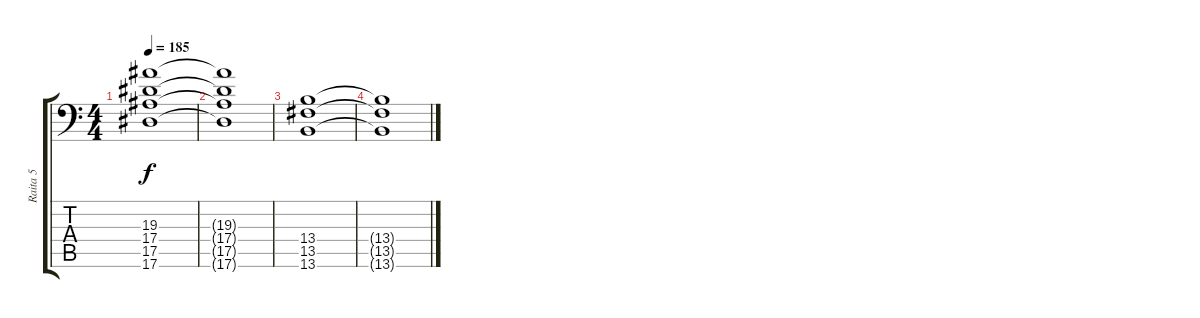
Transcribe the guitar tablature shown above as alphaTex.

\track ("Raita 5" "Raita 5") {instrument fx6goblins}
\staff {score tabs}
\tuning (C4 G3 Eb3 Bb2 F2 Bb1) {hide}
\ts (4 4)
\tempo 185
\clef f4
\ks c
(19.3 17.4 17.5 17.6).1{dy f} |
(19.3{t} 17.4{t} 17.5{t} 17.6{t}).1 |
(13.4 13.5 13.6).1 |
(13.4{t} 13.5{t} 13.6{t}).1
